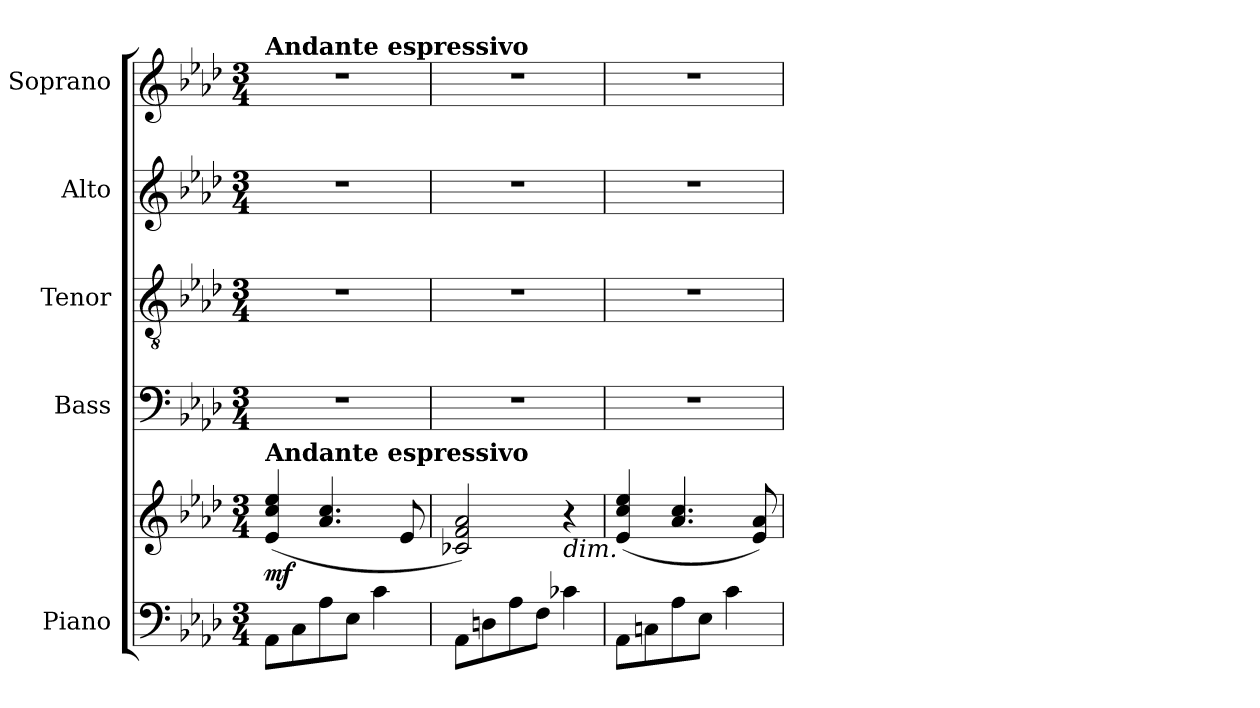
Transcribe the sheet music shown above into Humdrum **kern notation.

**kern	**kern	**dynam	**kern	**kern	**kern	**kern
*part5	*part5	*part5	*part4	*part3	*part2	*part1
*staff6	*staff5	*staff5/6	*staff4	*staff3	*staff2	*staff1
*I"Piano	*	*	*I"Bass	*I"Tenor	*I"Alto	*I"Soprano
*I'Pno.	*	*	*I'B.	*I'T.	*I'A.	*I'S.
*clefF4	*clefG2	*	*clefF4	*clefGv2	*clefG2	*clefG2
*k[b-e-a-d-]	*k[b-e-a-d-]	*	*k[b-e-a-d-]	*k[b-e-a-d-]	*k[b-e-a-d-]	*k[b-e-a-d-]
*M3/4	*M3/4	*	*M3/4	*M3/4	*M3/4	*M3/4
*MM66	*MM66	*	*MM66	*MM66	*MM66	*MM66
=1	=1	=1	=1	=1	=1	=1
!	!	!	!	!	!	!LO:TX:a:B:t=Andante espressivo
!	!LO:TX:a:B:t=Andante espressivo	!	!	!	!	!
!	!	!LO:DY:b	!	!	!	!
8AA-\L	(>4e-/ 4cc/ 4ee-/	mf	2.r	2.r	2.r	2.r
8C\	.	.	.	.	.	.
8A-\	4.a-/ 4.cc/	.	.	.	.	.
8E-\J	.	.	.	.	.	.
4c\	.	.	.	.	.	.
.	8e-/	.	.	.	.	.
=2	=2	=2	=2	=2	=2	=2
8AA-\L	2c-X/ 2f/ 2a-/)	.	2.r	2.r	2.r	2.r
8Dn\	.	.	.	.	.	.
8A-\	.	.	.	.	.	.
8F\J	.	.	.	.	.	.
!	!LO:TX:b:i:t=dim.	!	!	!	!	!
4c-X\	4r	.	.	.	.	.
=3	=3	=3	=3	=3	=3	=3
8AA-\L	(>4e-/ 4cc/ 4ee-/	.	2.r	2.r	2.r	2.r
8Cn\	.	.	.	.	.	.
8A-\	4.a-/ 4.cc/	.	.	.	.	.
8E-\J	.	.	.	.	.	.
4c\	.	.	.	.	.	.
.	8e-/ 8a-/)	.	.	.	.	.
=	=	=	=	=	=	=
*-	*-	*-	*-	*-	*-	*-
